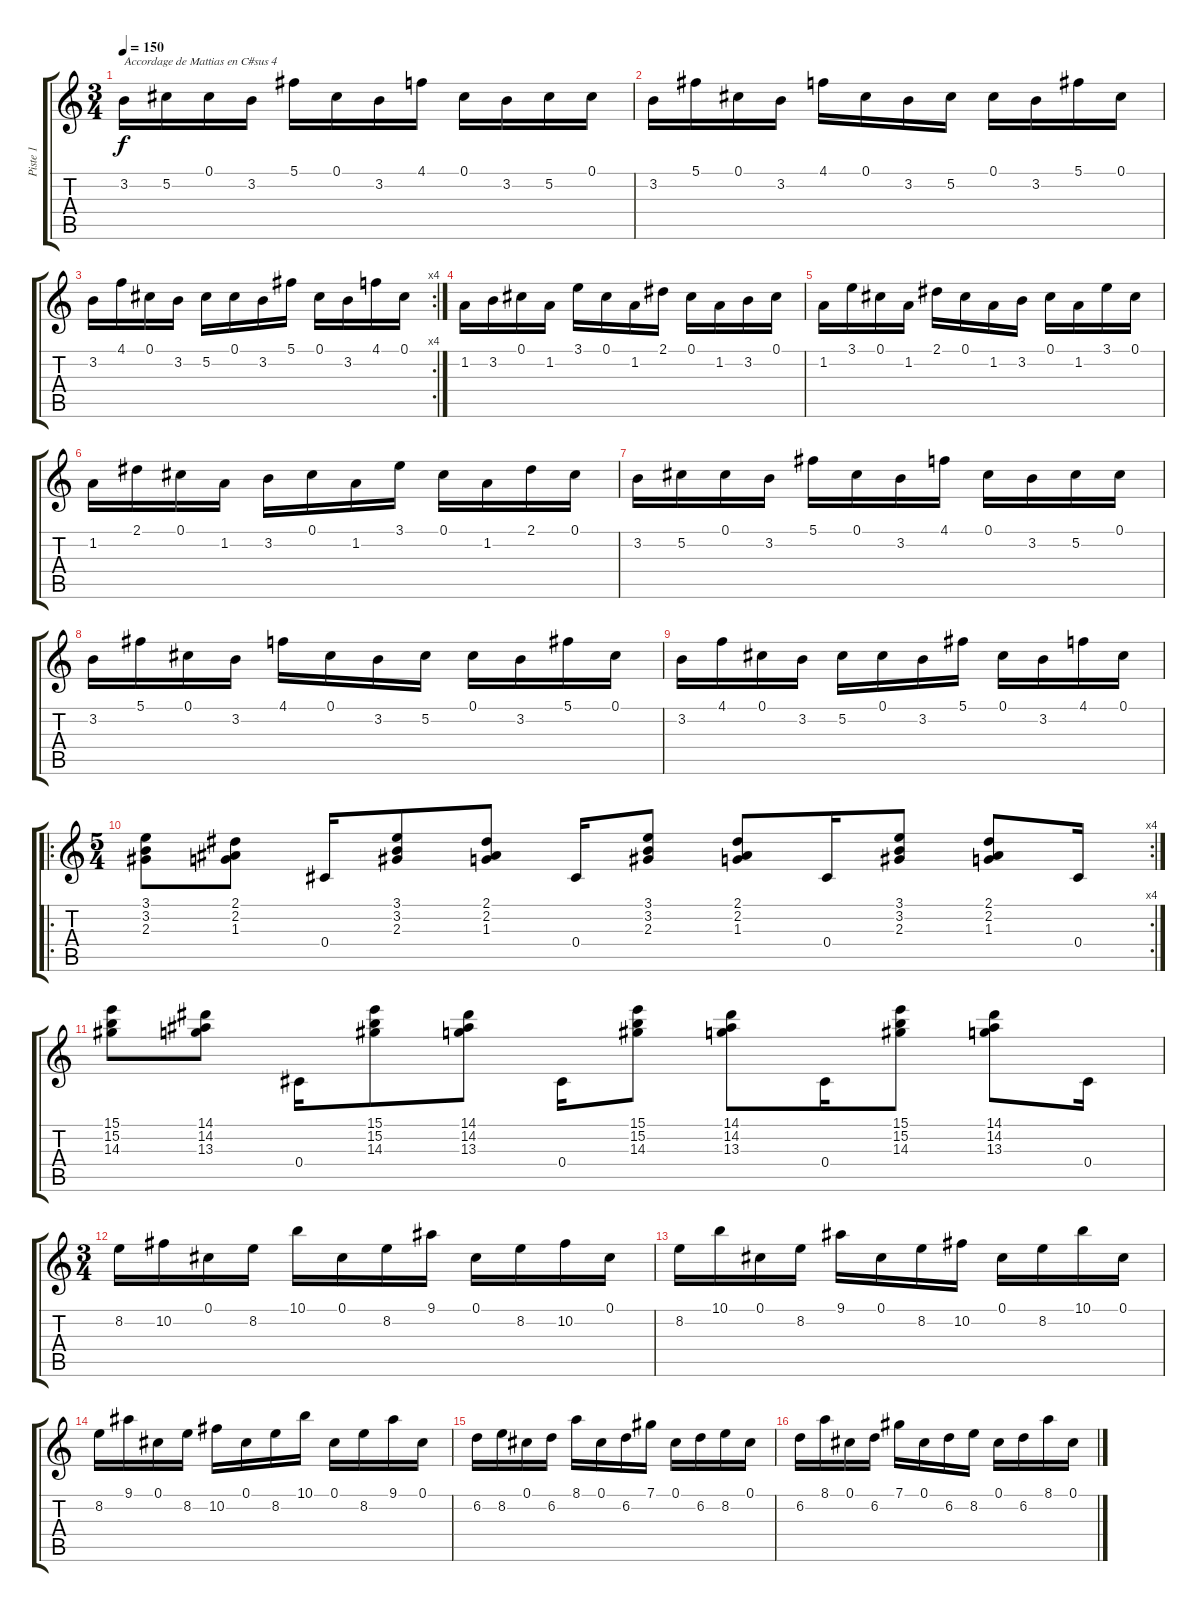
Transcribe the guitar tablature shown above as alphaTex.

\track ("Piste 1" "Piste 1") {instrument acousticguitarnylon}
\staff {score tabs}
\tuning (Db4 Ab3 Gb3 Db3 Ab2 Db2) {hide}
\ts (3 4)
\tempo 150
\clef g2
\ks c
3.2.16{txt "Accordage de Mattias en C#sus 4" dy f instrument acousticguitarnylon} 5.2.16 0.1.16 3.2.16 5.1.16 0.1.16 3.2.16 4.1.16 0.1.16 3.2.16 5.2.16 0.1.16 |
3.2.16 5.1.16 0.1.16 3.2.16 4.1.16 0.1.16 3.2.16 5.2.16 0.1.16 3.2.16 5.1.16 0.1.16 |
\rc 4
3.2.16 4.1.16 0.1.16 3.2.16 5.2.16 0.1.16 3.2.16 5.1.16 0.1.16 3.2.16 4.1.16 0.1.16 |
1.2.16 3.2.16 0.1.16 1.2.16 3.1.16 0.1.16 1.2.16 2.1.16 0.1.16 1.2.16 3.2.16 0.1.16 |
1.2.16 3.1.16 0.1.16 1.2.16 2.1.16 0.1.16 1.2.16 3.2.16 0.1.16 1.2.16 3.1.16 0.1.16 |
1.2.16 2.1.16 0.1.16 1.2.16 3.2.16 0.1.16 1.2.16 3.1.16 0.1.16 1.2.16 2.1.16 0.1.16 |
3.2.16 5.2.16 0.1.16 3.2.16 5.1.16 0.1.16 3.2.16 4.1.16 0.1.16 3.2.16 5.2.16 0.1.16 |
3.2.16 5.1.16 0.1.16 3.2.16 4.1.16 0.1.16 3.2.16 5.2.16 0.1.16 3.2.16 5.1.16 0.1.16 |
3.2.16 4.1.16 0.1.16 3.2.16 5.2.16 0.1.16 3.2.16 5.1.16 0.1.16 3.2.16 4.1.16 0.1.16 |
\ro
\rc 4
\ts (5 4)
(3.1 3.2 2.3).8 (2.1 2.2 1.3).8 0.4.16 (3.1 3.2 2.3).8 (2.1 2.2 1.3).8 0.4.16 (3.1 3.2 2.3).8 (2.1 2.2 1.3).8 0.4.16 (3.1 3.2 2.3).8 (2.1 2.2 1.3).8 0.4.16 |
(15.1 15.2 14.3).8 (14.1 14.2 13.3).8 0.4.16 (15.1 15.2 14.3).8 (14.1 14.2 13.3).8 0.4.16 (15.1 15.2 14.3).8 (14.1 14.2 13.3).8 0.4.16 (15.1 15.2 14.3).8 (14.1 14.2 13.3).8 0.4.16 |
\ts (3 4)
8.2.16 10.2.16 0.1.16 8.2.16 10.1.16 0.1.16 8.2.16 9.1.16 0.1.16 8.2.16 10.2.16 0.1.16 |
8.2.16 10.1.16 0.1.16 8.2.16 9.1.16 0.1.16 8.2.16 10.2.16 0.1.16 8.2.16 10.1.16 0.1.16 |
8.2.16 9.1.16 0.1.16 8.2.16 10.2.16 0.1.16 8.2.16 10.1.16 0.1.16 8.2.16 9.1.16 0.1.16 |
6.2.16 8.2.16 0.1.16 6.2.16 8.1.16 0.1.16 6.2.16 7.1.16 0.1.16 6.2.16 8.2.16 0.1.16 |
6.2.16 8.1.16 0.1.16 6.2.16 7.1.16 0.1.16 6.2.16 8.2.16 0.1.16 6.2.16 8.1.16 0.1.16
